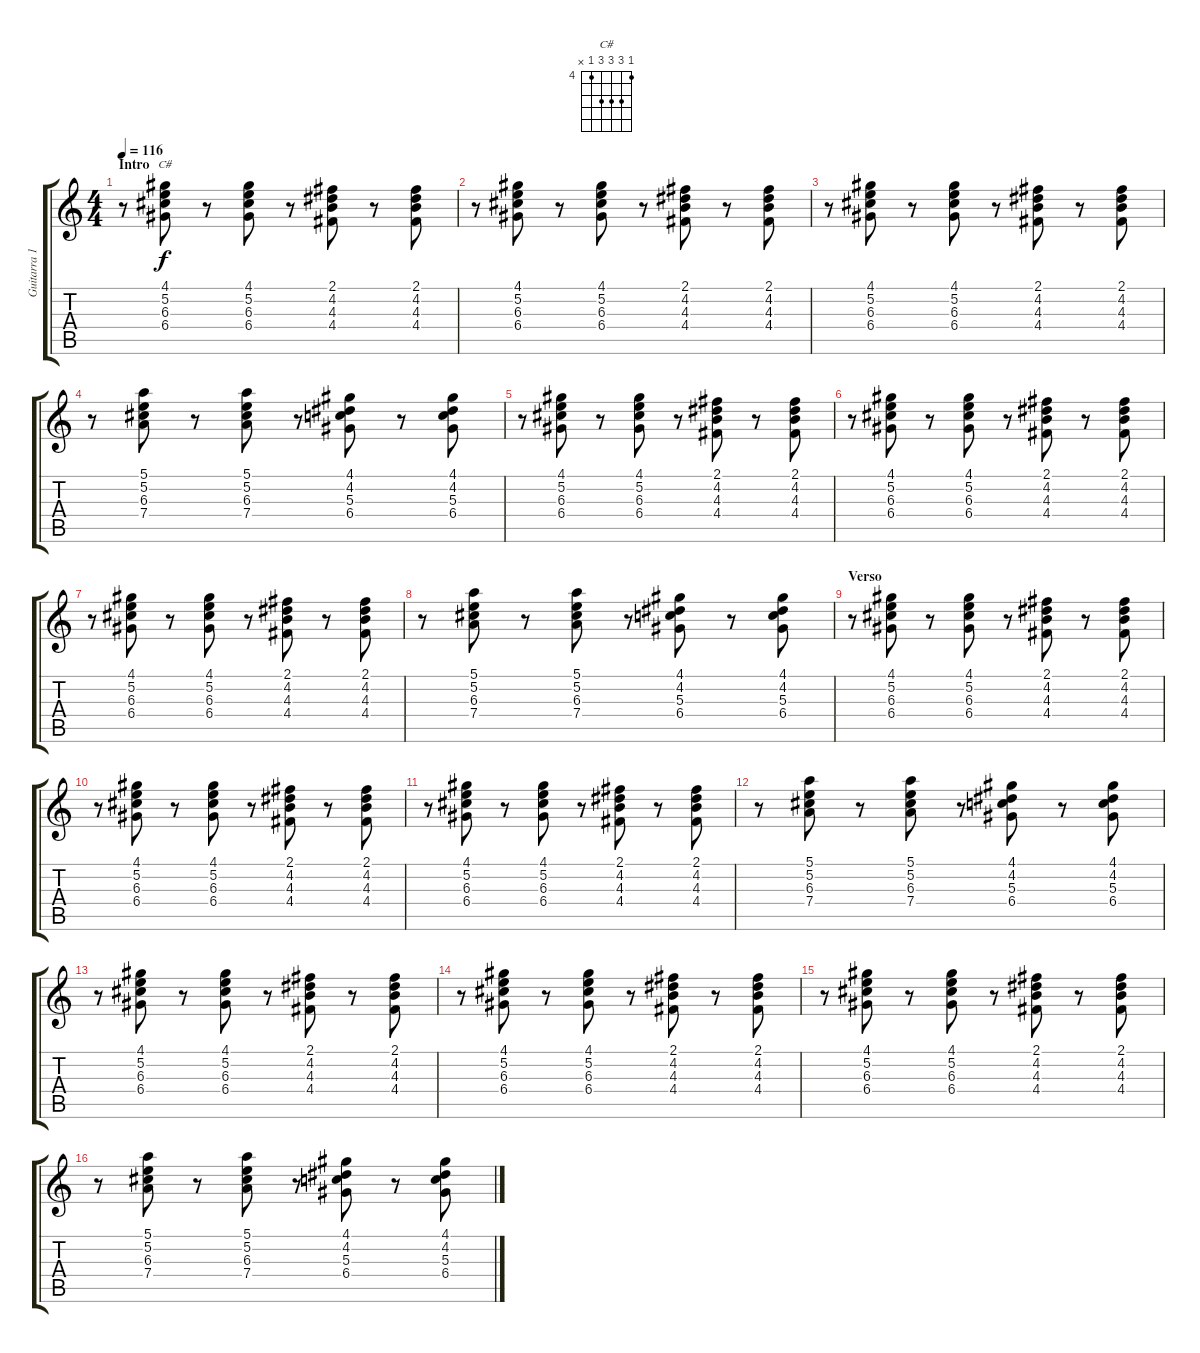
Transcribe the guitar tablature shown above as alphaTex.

\track ("Guitarra 1" "Guitarra 1") {instrument distortionguitar}
\staff {score tabs}
\tuning (E4 B3 G3 D3 A2 E2) {hide}
\chord ("C#" 4 6 6 6 4 x) {firstfret 4}
\ts (4 4)
\section ("" "Intro")
\tempo 116
\clef g2
\ks c
r.8{dy f instrument distortionguitar} (4.1 5.2 6.3 6.4).8{ch "C#"} r.8 (4.1 5.2 6.3 6.4).8 r.8 (2.1 4.2 4.3 4.4).8 r.8 (2.1 4.2 4.3 4.4).8 |
r.8 (4.1 5.2 6.3 6.4).8 r.8 (4.1 5.2 6.3 6.4).8 r.8 (2.1 4.2 4.3 4.4).8 r.8 (2.1 4.2 4.3 4.4).8 |
r.8 (4.1 5.2 6.3 6.4).8 r.8 (4.1 5.2 6.3 6.4).8 r.8 (2.1 4.2 4.3 4.4).8 r.8 (2.1 4.2 4.3 4.4).8 |
r.8 (5.1 5.2 6.3 7.4).8 r.8 (5.1 5.2 6.3 7.4).8 r.8 (4.1 4.2 5.3 6.4).8 r.8 (4.1 4.2 5.3 6.4).8 |
r.8 (4.1 5.2 6.3 6.4).8 r.8 (4.1 5.2 6.3 6.4).8 r.8 (2.1 4.2 4.3 4.4).8 r.8 (2.1 4.2 4.3 4.4).8 |
r.8 (4.1 5.2 6.3 6.4).8 r.8 (4.1 5.2 6.3 6.4).8 r.8 (2.1 4.2 4.3 4.4).8 r.8 (2.1 4.2 4.3 4.4).8 |
r.8 (4.1 5.2 6.3 6.4).8 r.8 (4.1 5.2 6.3 6.4).8 r.8 (2.1 4.2 4.3 4.4).8 r.8 (2.1 4.2 4.3 4.4).8 |
r.8 (5.1 5.2 6.3 7.4).8 r.8 (5.1 5.2 6.3 7.4).8 r.8 (4.1 4.2 5.3 6.4).8 r.8 (4.1 4.2 5.3 6.4).8 |
\section ("" "Verso")
r.8 (4.1 5.2 6.3 6.4).8 r.8 (4.1 5.2 6.3 6.4).8 r.8 (2.1 4.2 4.3 4.4).8 r.8 (2.1 4.2 4.3 4.4).8 |
r.8 (4.1 5.2 6.3 6.4).8 r.8 (4.1 5.2 6.3 6.4).8 r.8 (2.1 4.2 4.3 4.4).8 r.8 (2.1 4.2 4.3 4.4).8 |
r.8 (4.1 5.2 6.3 6.4).8 r.8 (4.1 5.2 6.3 6.4).8 r.8 (2.1 4.2 4.3 4.4).8 r.8 (2.1 4.2 4.3 4.4).8 |
r.8 (5.1 5.2 6.3 7.4).8 r.8 (5.1 5.2 6.3 7.4).8 r.8 (4.1 4.2 5.3 6.4).8 r.8 (4.1 4.2 5.3 6.4).8 |
r.8 (4.1 5.2 6.3 6.4).8 r.8 (4.1 5.2 6.3 6.4).8 r.8 (2.1 4.2 4.3 4.4).8 r.8 (2.1 4.2 4.3 4.4).8 |
r.8 (4.1 5.2 6.3 6.4).8 r.8 (4.1 5.2 6.3 6.4).8 r.8 (2.1 4.2 4.3 4.4).8 r.8 (2.1 4.2 4.3 4.4).8 |
r.8 (4.1 5.2 6.3 6.4).8 r.8 (4.1 5.2 6.3 6.4).8 r.8 (2.1 4.2 4.3 4.4).8 r.8 (2.1 4.2 4.3 4.4).8 |
r.8 (5.1 5.2 6.3 7.4).8 r.8 (5.1 5.2 6.3 7.4).8 r.8 (4.1 4.2 5.3 6.4).8 r.8 (4.1 4.2 5.3 6.4).8
